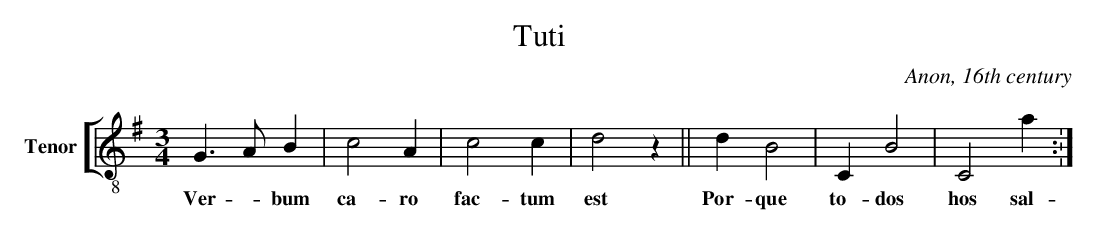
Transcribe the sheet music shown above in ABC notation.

X:1
T:Tuti
C:Anon, 16th century
M:3/4
L:1/8
K:G
V: 3 clef=treble-8 name="Tenor" sname="T."
%%staves [ 3 ]
G3 A B2 | c4 A2 | c4 c2 | d4 z2 || \
w: Ver - bum | ca- ro | fac- tum | est | \
d2 B4 | C2 B4 | C4 a2.... :|
w: Por- que | to- dos  | hos sal-|veis
